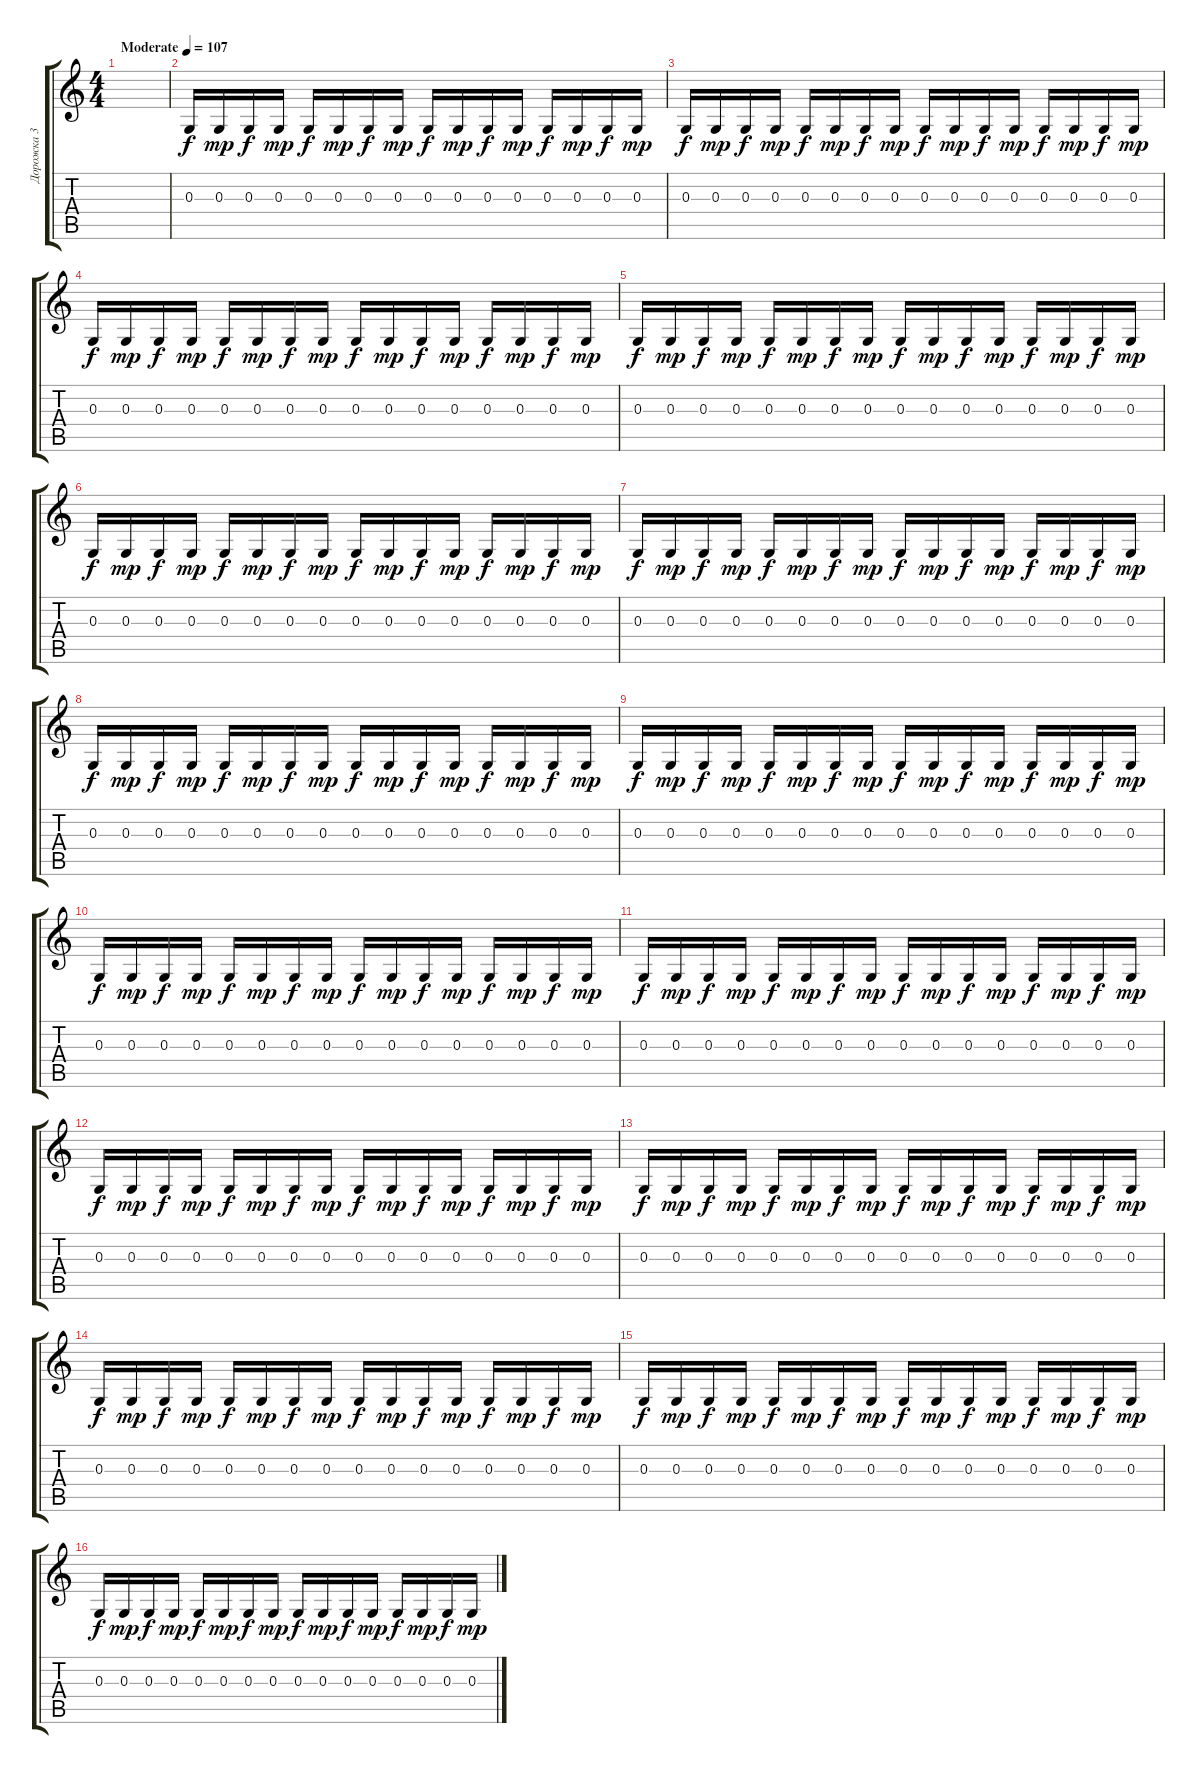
\track ("Дорожка 3" "Дорожка 3") {instrument fx1rain}
\staff {score tabs}
\tuning (E4 B3 G3 D3 A2 E2) {hide}
\ts (4 4)
\tempo (107 "Moderate")
\clef g2
\ks c
|
0.3.16 0.3.16{dy mp} 0.3.16{dy f} 0.3.16{dy mp} 0.3.16{dy f} 0.3.16{dy mp} 0.3.16{dy f} 0.3.16{dy mp} 0.3.16{dy f} 0.3.16{dy mp} 0.3.16{dy f} 0.3.16{dy mp} 0.3.16{dy f} 0.3.16{dy mp} 0.3.16{dy f} 0.3.16{dy mp} |
0.3.16{dy f} 0.3.16{dy mp} 0.3.16{dy f} 0.3.16{dy mp} 0.3.16{dy f} 0.3.16{dy mp} 0.3.16{dy f} 0.3.16{dy mp} 0.3.16{dy f} 0.3.16{dy mp} 0.3.16{dy f} 0.3.16{dy mp} 0.3.16{dy f} 0.3.16{dy mp} 0.3.16{dy f} 0.3.16{dy mp} |
0.3.16{dy f} 0.3.16{dy mp} 0.3.16{dy f} 0.3.16{dy mp} 0.3.16{dy f} 0.3.16{dy mp} 0.3.16{dy f} 0.3.16{dy mp} 0.3.16{dy f} 0.3.16{dy mp} 0.3.16{dy f} 0.3.16{dy mp} 0.3.16{dy f} 0.3.16{dy mp} 0.3.16{dy f} 0.3.16{dy mp} |
0.3.16{dy f} 0.3.16{dy mp} 0.3.16{dy f} 0.3.16{dy mp} 0.3.16{dy f} 0.3.16{dy mp} 0.3.16{dy f} 0.3.16{dy mp} 0.3.16{dy f} 0.3.16{dy mp} 0.3.16{dy f} 0.3.16{dy mp} 0.3.16{dy f} 0.3.16{dy mp} 0.3.16{dy f} 0.3.16{dy mp} |
0.3.16{dy f} 0.3.16{dy mp} 0.3.16{dy f} 0.3.16{dy mp} 0.3.16{dy f} 0.3.16{dy mp} 0.3.16{dy f} 0.3.16{dy mp} 0.3.16{dy f} 0.3.16{dy mp} 0.3.16{dy f} 0.3.16{dy mp} 0.3.16{dy f} 0.3.16{dy mp} 0.3.16{dy f} 0.3.16{dy mp} |
0.3.16{dy f} 0.3.16{dy mp} 0.3.16{dy f} 0.3.16{dy mp} 0.3.16{dy f} 0.3.16{dy mp} 0.3.16{dy f} 0.3.16{dy mp} 0.3.16{dy f} 0.3.16{dy mp} 0.3.16{dy f} 0.3.16{dy mp} 0.3.16{dy f} 0.3.16{dy mp} 0.3.16{dy f} 0.3.16{dy mp} |
0.3.16{dy f} 0.3.16{dy mp} 0.3.16{dy f} 0.3.16{dy mp} 0.3.16{dy f} 0.3.16{dy mp} 0.3.16{dy f} 0.3.16{dy mp} 0.3.16{dy f} 0.3.16{dy mp} 0.3.16{dy f} 0.3.16{dy mp} 0.3.16{dy f} 0.3.16{dy mp} 0.3.16{dy f} 0.3.16{dy mp} |
0.3.16{dy f} 0.3.16{dy mp} 0.3.16{dy f} 0.3.16{dy mp} 0.3.16{dy f} 0.3.16{dy mp} 0.3.16{dy f} 0.3.16{dy mp} 0.3.16{dy f} 0.3.16{dy mp} 0.3.16{dy f} 0.3.16{dy mp} 0.3.16{dy f} 0.3.16{dy mp} 0.3.16{dy f} 0.3.16{dy mp} |
0.3.16{dy f} 0.3.16{dy mp} 0.3.16{dy f} 0.3.16{dy mp} 0.3.16{dy f} 0.3.16{dy mp} 0.3.16{dy f} 0.3.16{dy mp} 0.3.16{dy f} 0.3.16{dy mp} 0.3.16{dy f} 0.3.16{dy mp} 0.3.16{dy f} 0.3.16{dy mp} 0.3.16{dy f} 0.3.16{dy mp} |
0.3.16{dy f} 0.3.16{dy mp} 0.3.16{dy f} 0.3.16{dy mp} 0.3.16{dy f} 0.3.16{dy mp} 0.3.16{dy f} 0.3.16{dy mp} 0.3.16{dy f} 0.3.16{dy mp} 0.3.16{dy f} 0.3.16{dy mp} 0.3.16{dy f} 0.3.16{dy mp} 0.3.16{dy f} 0.3.16{dy mp} |
0.3.16{dy f} 0.3.16{dy mp} 0.3.16{dy f} 0.3.16{dy mp} 0.3.16{dy f} 0.3.16{dy mp} 0.3.16{dy f} 0.3.16{dy mp} 0.3.16{dy f} 0.3.16{dy mp} 0.3.16{dy f} 0.3.16{dy mp} 0.3.16{dy f} 0.3.16{dy mp} 0.3.16{dy f} 0.3.16{dy mp} |
0.3.16{dy f} 0.3.16{dy mp} 0.3.16{dy f} 0.3.16{dy mp} 0.3.16{dy f} 0.3.16{dy mp} 0.3.16{dy f} 0.3.16{dy mp} 0.3.16{dy f} 0.3.16{dy mp} 0.3.16{dy f} 0.3.16{dy mp} 0.3.16{dy f} 0.3.16{dy mp} 0.3.16{dy f} 0.3.16{dy mp} |
0.3.16{dy f} 0.3.16{dy mp} 0.3.16{dy f} 0.3.16{dy mp} 0.3.16{dy f} 0.3.16{dy mp} 0.3.16{dy f} 0.3.16{dy mp} 0.3.16{dy f} 0.3.16{dy mp} 0.3.16{dy f} 0.3.16{dy mp} 0.3.16{dy f} 0.3.16{dy mp} 0.3.16{dy f} 0.3.16{dy mp} |
0.3.16{dy f} 0.3.16{dy mp} 0.3.16{dy f} 0.3.16{dy mp} 0.3.16{dy f} 0.3.16{dy mp} 0.3.16{dy f} 0.3.16{dy mp} 0.3.16{dy f} 0.3.16{dy mp} 0.3.16{dy f} 0.3.16{dy mp} 0.3.16{dy f} 0.3.16{dy mp} 0.3.16{dy f} 0.3.16{dy mp} |
0.3.16{dy f} 0.3.16{dy mp} 0.3.16{dy f} 0.3.16{dy mp} 0.3.16{dy f} 0.3.16{dy mp} 0.3.16{dy f} 0.3.16{dy mp} 0.3.16{dy f} 0.3.16{dy mp} 0.3.16{dy f} 0.3.16{dy mp} 0.3.16{dy f} 0.3.16{dy mp} 0.3.16{dy f} 0.3.16{dy mp}
